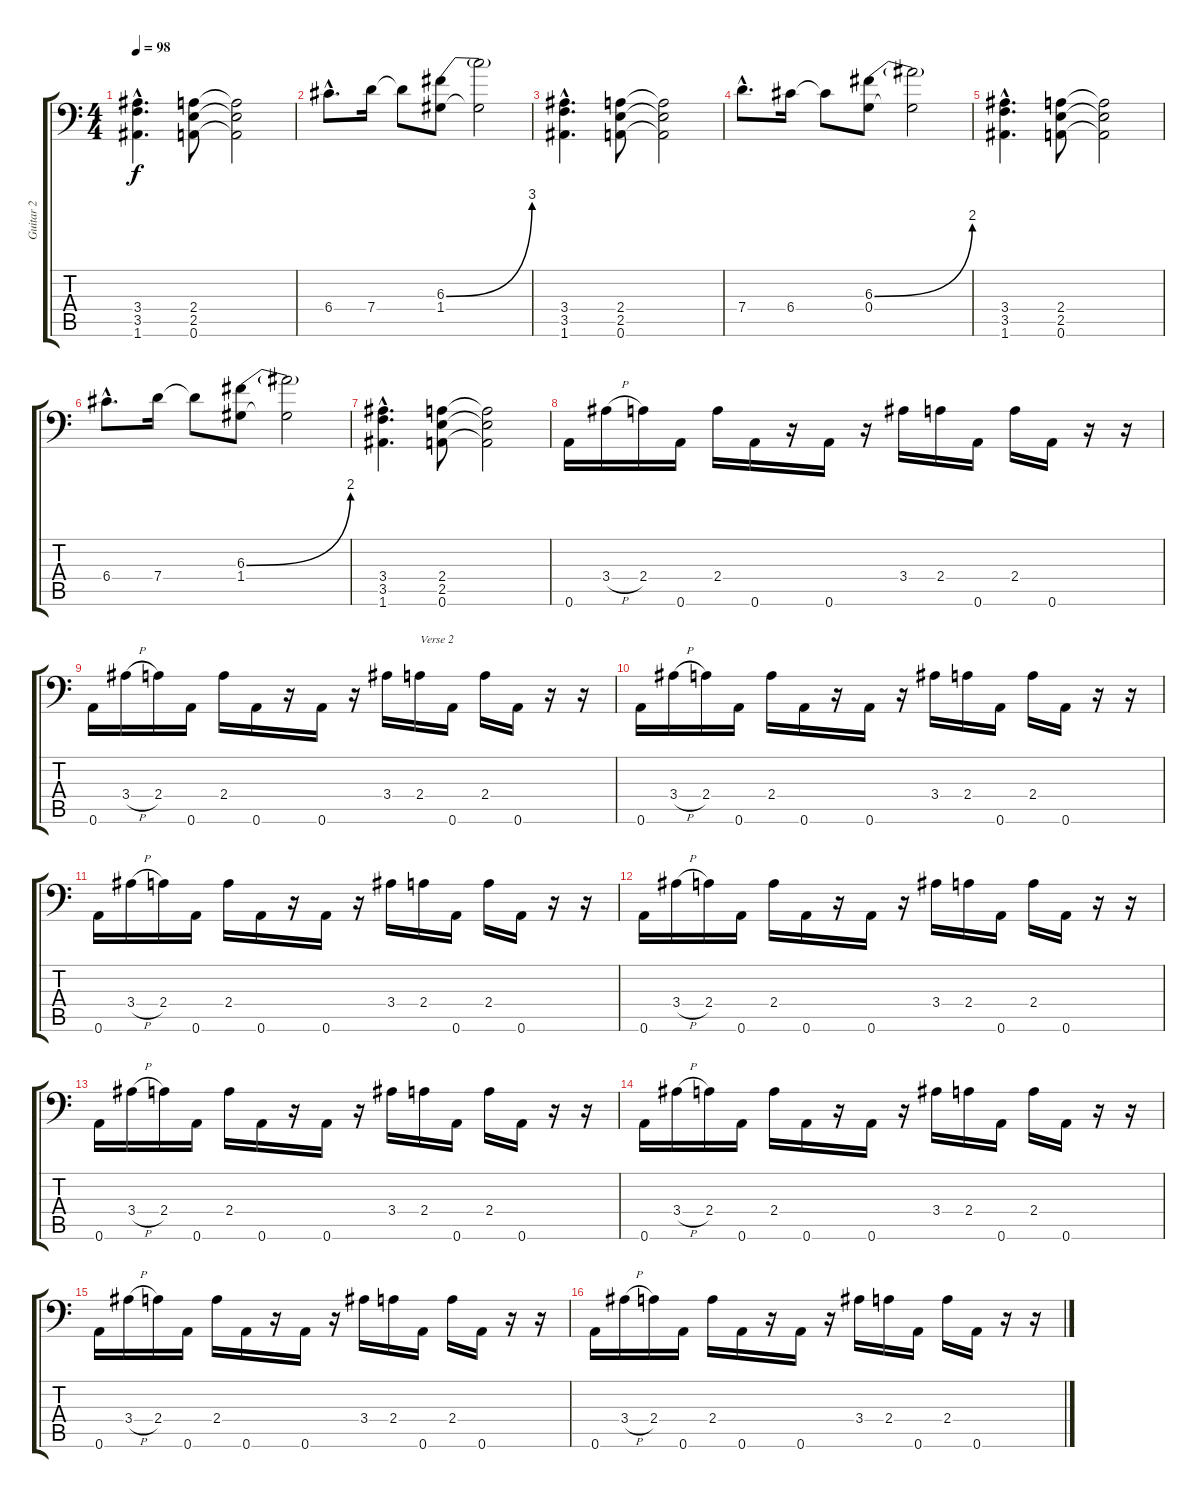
\track ("Guitar 2" "Guitar 2") {instrument distortionguitar}
\staff {score tabs}
\tuning (A3 E3 C3 G2 D2 A1) {hide}
\ts (4 4)
\tempo 98
\clef f4
\ks c
(3.4{hac} 3.5{hac} 1.6{hac}).4{d dy f} (2.4 2.5 0.6).8 (2.4{t} 2.5{t} 0.6{t}).2 |
6.4{hac}.8{d} 7.4.16 7.4{t}.8 (6.3{be (bend 0 0 60 12)} 1.4).8 (6.3{t} 1.4{t}).2 |
(3.4{hac} 3.5{hac} 1.6{hac}).4{d} (2.4 2.5 0.6).8 (2.4{t} 2.5{t} 0.6{t}).2 |
7.4{hac}.8{d} 6.4.16 6.4{t}.8 (6.3{be (bend 0 0 60 8)} 0.4).8 (6.3{t} 0.4{t}).2 |
(3.4{hac} 3.5{hac} 1.6{hac}).4{d} (2.4 2.5 0.6).8 (2.4{t} 2.5{t} 0.6{t}).2 |
6.4{hac}.8{d} 7.4.16 7.4{t}.8 (6.3{be (bend 0 0 60 8)} 1.4).8 (6.3{t} 1.4{t}).2 |
(3.4{hac} 3.5{hac} 1.6{hac}).4{d} (2.4 2.5 0.6).8 (2.4{t} 2.5{t} 0.6{t}).2 |
0.6.16 3.4{h}.16 2.4.16 0.6.16 2.4.16 0.6.16 r.16 0.6.16 r.16 3.4.16 2.4.16 0.6.16 2.4.16 0.6.16 r.16 r.16 |
0.6.16 3.4{h}.16 2.4.16 0.6.16 2.4.16 0.6.16 r.16 0.6.16 r.16 3.4.16 2.4.16{txt "Verse 2"} 0.6.16 2.4.16 0.6.16 r.16 r.16 |
0.6.16 3.4{h}.16 2.4.16 0.6.16 2.4.16 0.6.16 r.16 0.6.16 r.16 3.4.16 2.4.16 0.6.16 2.4.16 0.6.16 r.16 r.16 |
0.6.16 3.4{h}.16 2.4.16 0.6.16 2.4.16 0.6.16 r.16 0.6.16 r.16 3.4.16 2.4.16 0.6.16 2.4.16 0.6.16 r.16 r.16 |
0.6.16 3.4{h}.16 2.4.16 0.6.16 2.4.16 0.6.16 r.16 0.6.16 r.16 3.4.16 2.4.16 0.6.16 2.4.16 0.6.16 r.16 r.16 |
0.6.16 3.4{h}.16 2.4.16 0.6.16 2.4.16 0.6.16 r.16 0.6.16 r.16 3.4.16 2.4.16 0.6.16 2.4.16 0.6.16 r.16 r.16 |
0.6.16 3.4{h}.16 2.4.16 0.6.16 2.4.16 0.6.16 r.16 0.6.16 r.16 3.4.16 2.4.16 0.6.16 2.4.16 0.6.16 r.16 r.16 |
0.6.16 3.4{h}.16 2.4.16 0.6.16 2.4.16 0.6.16 r.16 0.6.16 r.16 3.4.16 2.4.16 0.6.16 2.4.16 0.6.16 r.16 r.16 |
0.6.16 3.4{h}.16 2.4.16 0.6.16 2.4.16 0.6.16 r.16 0.6.16 r.16 3.4.16 2.4.16 0.6.16 2.4.16 0.6.16 r.16 r.16
